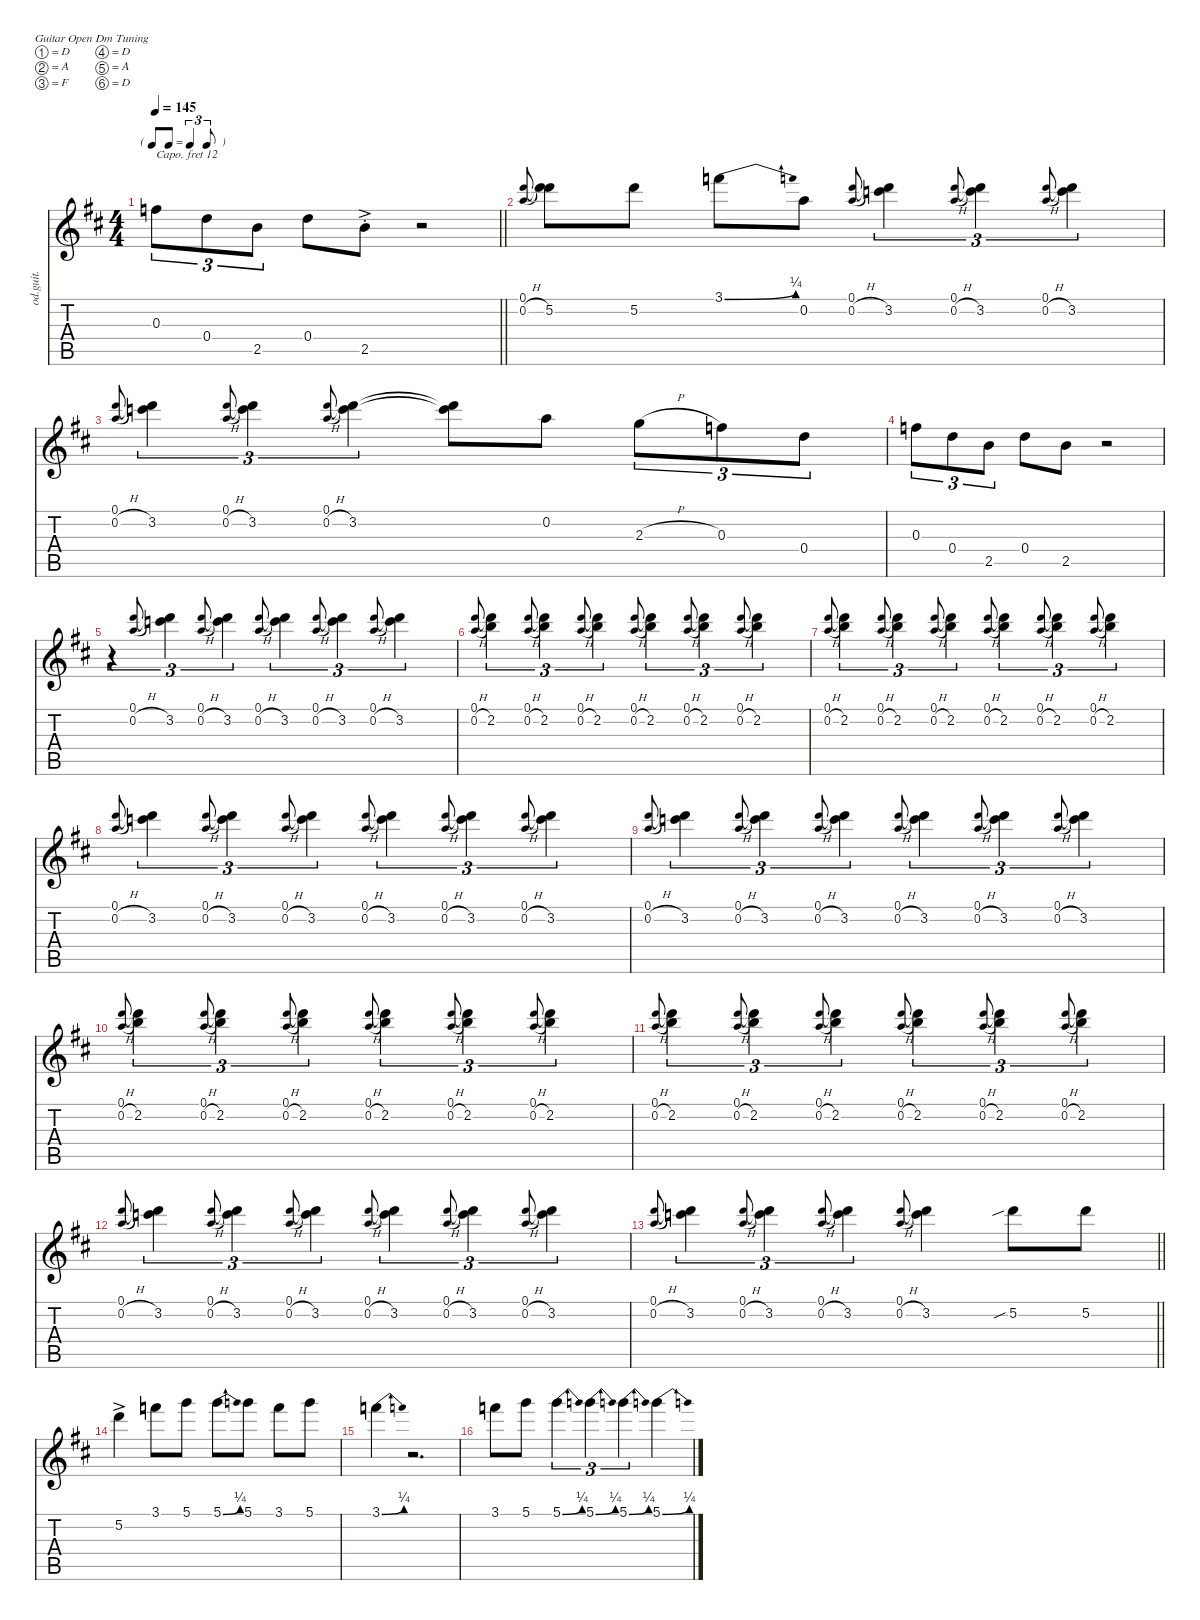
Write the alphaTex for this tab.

\defaultSystemsLayout 4
\hideDynamics
\bracketExtendMode nobrackets
\otherSystemsTrackNameOrientation horizontal
\track ("Overdriven Guitar" "od.guit.") {instrument overdrivenguitar}
\staff {score tabs}
\capo 12
\tuning (D4 A3 F3 D3 A2 D2)
\ts (4 4)
\tf triplet8th
\tempo 145
\clef g2
\barLineRight lightlight
\ks d
0.3.8{tu (3 2) dy mf} 0.4.8{tu (3 2)} 2.5.8{tu (3 2)} 0.4.8 2.5{ac st}.8 r.2 |
(0.2{h} 0.1).8{gr onbeat} (5.2 0.1{t}).8 5.2.8 3.1{be (bend 0 0 14.399999999999999 1)}.8 0.2.8 (0.2{h} 0.1).8{gr onbeat} (3.2 0.1{t}).4{tu (3 2)} (0.2{h} 0.1).8{gr onbeat} (3.2 0.1{t}).4{tu (3 2)} (0.2{h} 0.1).8{gr onbeat} (3.2 0.1{t}).4{tu (3 2)} |
(0.2{h} 0.1).8{gr onbeat} (3.2 0.1{t}).4{tu (3 2)} (0.2{h} 0.1).8{gr onbeat} (3.2 0.1{t}).4{tu (3 2)} (0.2{h} 0.1).8{gr onbeat} (3.2 0.1{t}).4{tu (3 2)} (3.2{t} 0.1{t}).8 0.2.8 2.3{h}.8{tu (3 2)} 0.3.8{tu (3 2)} 0.4.8{tu (3 2)} |
0.3.8{tu (3 2)} 0.4.8{tu (3 2)} 2.5.8{tu (3 2)} 0.4.8 2.5.8 r.2 |
r.4{tu (3 2)} (0.2{h} 0.1).8{gr onbeat} (3.2 0.1{t}).4{tu (3 2)} (0.2{h} 0.1).8{gr onbeat} (3.2 0.1{t}).4{tu (3 2)} (0.2{h} 0.1).8{gr onbeat} (3.2 0.1{t}).4{tu (3 2)} (0.2{h} 0.1).8{gr onbeat} (3.2 0.1{t}).4{tu (3 2)} (0.2{h} 0.1).8{gr onbeat} (3.2 0.1{t}).4{tu (3 2)} |
(0.2{h} 0.1).8{gr onbeat} (2.2 0.1{t}).4{tu (3 2)} (0.2{h} 0.1).8{gr onbeat} (2.2 0.1{t}).4{tu (3 2)} (0.2{h} 0.1).8{gr onbeat} (2.2 0.1{t}).4{tu (3 2)} (0.2{h} 0.1).8{gr onbeat} (2.2 0.1{t}).4{tu (3 2)} (0.2{h} 0.1).8{gr onbeat} (2.2 0.1{t}).4{tu (3 2)} (0.2{h} 0.1).8{gr onbeat} (2.2 0.1{t}).4{tu (3 2)} |
(0.2{h} 0.1).8{gr onbeat} (2.2 0.1{t}).4{tu (3 2)} (0.2{h} 0.1).8{gr onbeat} (2.2 0.1{t}).4{tu (3 2)} (0.2{h} 0.1).8{gr onbeat} (2.2 0.1{t}).4{tu (3 2)} (0.2{h} 0.1).8{gr onbeat} (2.2 0.1{t}).4{tu (3 2)} (0.2{h} 0.1).8{gr onbeat} (2.2 0.1{t}).4{tu (3 2)} (0.2{h} 0.1).8{gr onbeat} (2.2 0.1{t}).4{tu (3 2)} |
(0.2{h} 0.1).8{gr onbeat} (3.2 0.1{t}).4{tu (3 2)} (0.2{h} 0.1).8{gr onbeat} (3.2 0.1{t}).4{tu (3 2)} (0.2{h} 0.1).8{gr onbeat} (3.2 0.1{t}).4{tu (3 2)} (0.2{h} 0.1).8{gr onbeat} (3.2 0.1{t}).4{tu (3 2)} (0.2{h} 0.1).8{gr onbeat} (3.2 0.1{t}).4{tu (3 2)} (0.2{h} 0.1).8{gr onbeat} (3.2 0.1{t}).4{tu (3 2)} |
(0.2{h} 0.1).8{gr onbeat} (3.2 0.1{t}).4{tu (3 2)} (0.2{h} 0.1).8{gr onbeat} (3.2 0.1{t}).4{tu (3 2)} (0.2{h} 0.1).8{gr onbeat} (3.2 0.1{t}).4{tu (3 2)} (0.2{h} 0.1).8{gr onbeat} (3.2 0.1{t}).4{tu (3 2)} (0.2{h} 0.1).8{gr onbeat} (3.2 0.1{t}).4{tu (3 2)} (0.2{h} 0.1).8{gr onbeat} (3.2 0.1{t}).4{tu (3 2)} |
(0.2{h} 0.1).8{gr onbeat} (2.2 0.1{t}).4{tu (3 2)} (0.2{h} 0.1).8{gr onbeat} (2.2 0.1{t}).4{tu (3 2)} (0.2{h} 0.1).8{gr onbeat} (2.2 0.1{t}).4{tu (3 2)} (0.2{h} 0.1).8{gr onbeat} (2.2 0.1{t}).4{tu (3 2)} (0.2{h} 0.1).8{gr onbeat} (2.2 0.1{t}).4{tu (3 2)} (0.2{h} 0.1).8{gr onbeat} (2.2 0.1{t}).4{tu (3 2)} |
(0.2{h} 0.1).8{gr onbeat} (2.2 0.1{t}).4{tu (3 2)} (0.2{h} 0.1).8{gr onbeat} (2.2 0.1{t}).4{tu (3 2)} (0.2{h} 0.1).8{gr onbeat} (2.2 0.1{t}).4{tu (3 2)} (0.2{h} 0.1).8{gr onbeat} (2.2 0.1{t}).4{tu (3 2)} (0.2{h} 0.1).8{gr onbeat} (2.2 0.1{t}).4{tu (3 2)} (0.2{h} 0.1).8{gr onbeat} (2.2 0.1{t}).4{tu (3 2)} |
(0.2{h} 0.1).8{gr onbeat} (3.2 0.1{t}).4{tu (3 2)} (0.2{h} 0.1).8{gr onbeat} (3.2 0.1{t}).4{tu (3 2)} (0.2{h} 0.1).8{gr onbeat} (3.2 0.1{t}).4{tu (3 2)} (0.2{h} 0.1).8{gr onbeat} (3.2 0.1{t}).4{tu (3 2)} (0.2{h} 0.1).8{gr onbeat} (3.2 0.1{t}).4{tu (3 2)} (0.2{h} 0.1).8{gr onbeat} (3.2 0.1{t}).4{tu (3 2)} |
\barLineRight lightlight
(0.2{h} 0.1).8{gr onbeat} (3.2 0.1{t}).4{tu (3 2)} (0.2{h} 0.1).8{gr onbeat} (3.2 0.1{t}).4{tu (3 2)} (0.2{h} 0.1).8{gr onbeat} (3.2 0.1{t}).4{tu (3 2)} (0.2{h} 0.1).8{gr onbeat} (3.2 0.1{t}).4 5.2{sib}.8 5.2.8 |
5.2{ac}.4 3.1.8 5.1.8 5.1{be (bend 0 0 16.8 1)}.8 5.1.8 3.1.8 5.1.8 |
3.1{be (bend 0 0 16.8 1)}.4 r.2{d} |
3.1.8 5.1.8 5.1{be (bend 0 0 16.8 1)}.4{tu (3 2)} 5.1{be (bend 0 0 16.8 1)}.4{tu (3 2)} 5.1{be (bend 0 0 16.8 1)}.4{tu (3 2)} 5.1{be (bend 0 0 16.8 1)}.4
